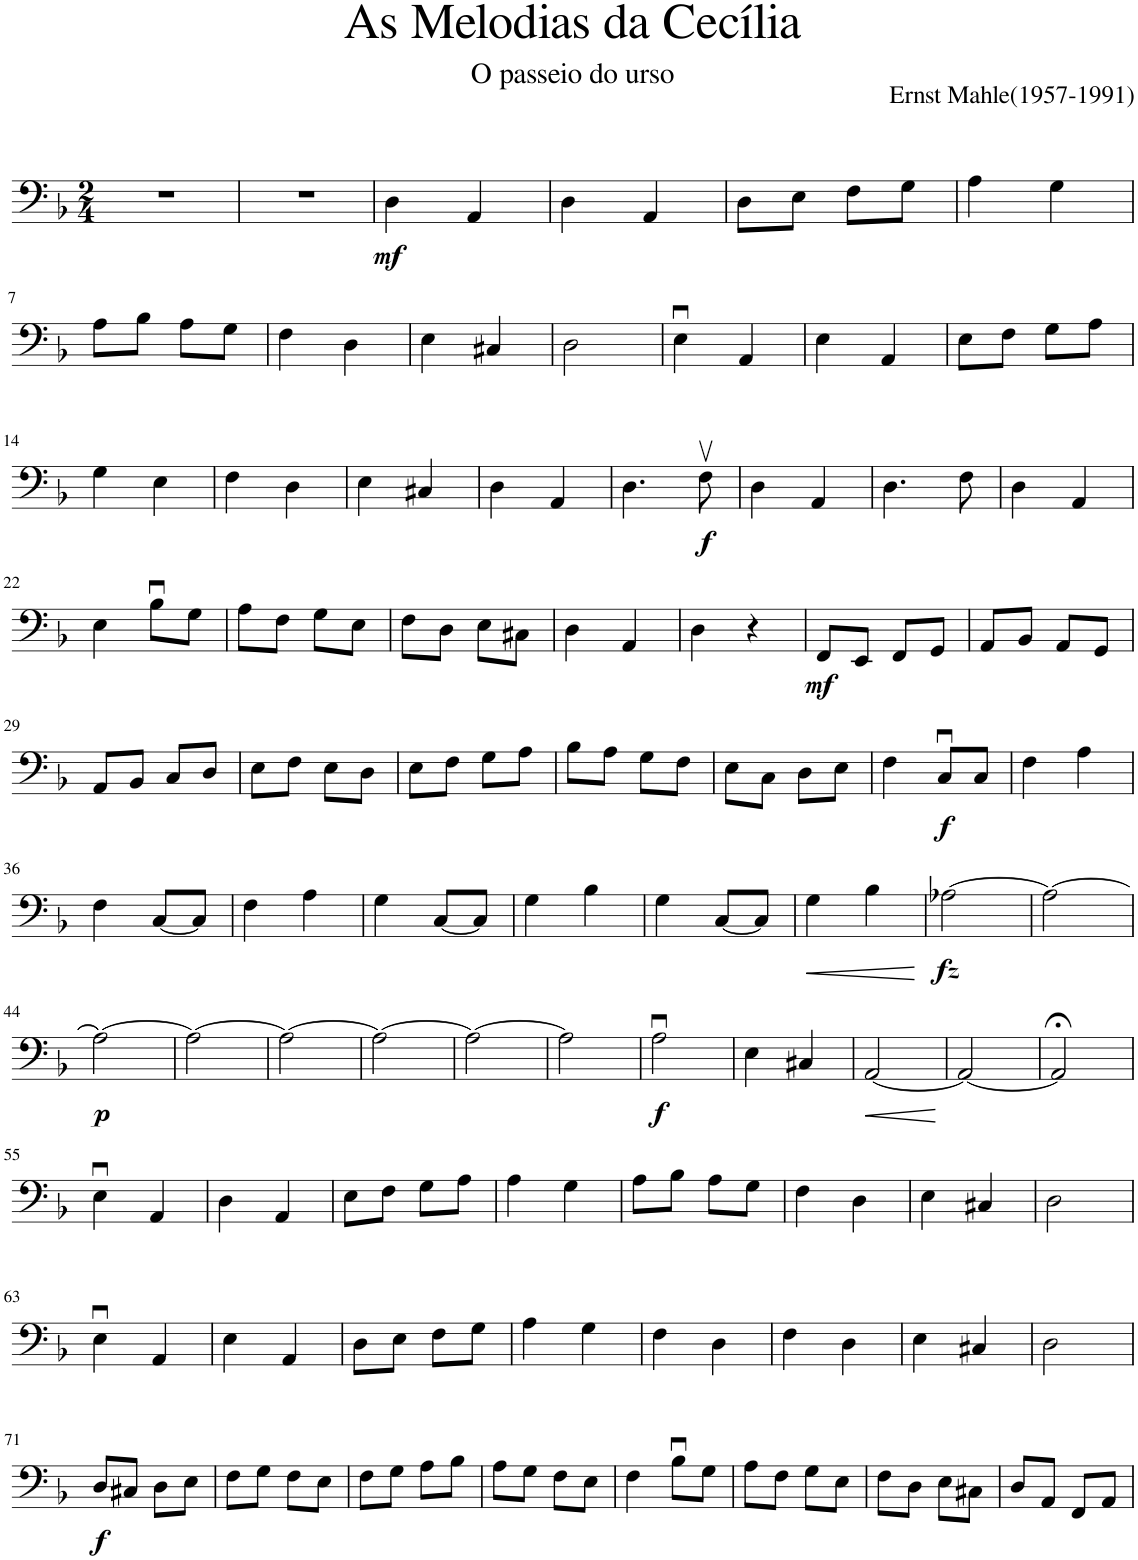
**kern	**dynam
*part1	*part1
*staff1	*staff1
*I"Contrabass	*
*I'Cb.	*
*clefF4	*
*Trd7c12	*
*k[b-]	*
*M2/4	*
=1	=1
2r	.
=2	=2
2r	.
=3	=3
!	!LO:DY:b
4D\	mf
4AA/	.
=4	=4
4D\	.
4AA/	.
=5	=5
8D\L	.
8E\J	.
8F\L	.
8G\J	.
=6	=6
4A\	.
4G\	.
!!LO:LB:g=z
=7	=7
8A\L	.
8B-\J	.
8A\L	.
8G\J	.
=8	=8
4F\	.
4D\	.
=9	=9
4E\	.
4C#X/	.
=10	=10
2D\	.
=11	=11
4Eu\	.
4AA/	.
=12	=12
4E\	.
4AA/	.
=13	=13
8E\L	.
8F\J	.
8G\L	.
8A\J	.
!!LO:LB:g=z
=14	=14
4G\	.
4E\	.
=15	=15
4F\	.
4D\	.
=16	=16
4E\	.
4C#X/	.
=17	=17
4D\	.
4AA/	.
=18	=18
4.D\	.
!	!LO:DY:b
8Fv\	f
=19	=19
4D\	.
4AA/	.
=20	=20
4.D\	.
8F\	.
=21	=21
4D\	.
4AA/	.
!!LO:LB:g=z
=22	=22
4E\	.
8B-u\L	.
8G\J	.
=23	=23
8A\L	.
8F\J	.
8G\L	.
8E\J	.
=24	=24
8F\L	.
8D\J	.
8E\L	.
8C#X\J	.
=25	=25
4D\	.
4AA/	.
=26	=26
4D\	.
4r	.
=27	=27
!	!LO:DY:b
8FF/L	mf
8EE/J	.
8FF/L	.
8GG/J	.
=28	=28
8AA/L	.
8BB-/J	.
8AA/L	.
8GG/J	.
!!LO:LB:g=z
=29	=29
8AA/L	.
8BB-/J	.
8C/L	.
8D/J	.
=30	=30
8E\L	.
8F\J	.
8E\L	.
8D\J	.
=31	=31
8E\L	.
8F\J	.
8G\L	.
8A\J	.
=32	=32
8B-\L	.
8A\J	.
8G\L	.
8F\J	.
=33	=33
8E\L	.
8C\J	.
8D\L	.
8E\J	.
=34	=34
4F\	.
!	!LO:DY:b
8Cu/L	f
8C/J	.
=35	=35
4F\	.
4A\	.
!!LO:LB:g=z
=36	=36
4F\	.
[8C/L	.
8C/J]	.
=37	=37
4F\	.
4A\	.
=38	=38
4G\	.
[8C/L	.
8C/J]	.
=39	=39
4G\	.
4B-\	.
=40	=40
4G\	.
[8C/L	.
8C/J]	.
=41	=41
!	!LO:HP:b
4G\	<
4B-\	.
.	[
=42	=42
!	!LO:DY:b
[2A-X\	fz
=43	=43
2A-\_	.
!!LO:LB:g=z
=44	=44
!	!LO:DY:b
2A-\_	p
=45	=45
2A-\_	.
=46	=46
2A-\_	.
=47	=47
2A-\_	.
=48	=48
2A-\_	.
=49	=49
2A-\]	.
=50	=50
!	!LO:DY:b
2Au\	f
=51	=51
4E\	.
4C#X/	.
=52	=52
!	!LO:HP:b
[2AA/	<
.	[
=53	=53
2AA/_	.
=54	=54
2AA;</]	.
!!LO:LB:g=z
=55	=55
4Eu\	.
4AA/	.
=56	=56
4D\	.
4AA/	.
=57	=57
8E\L	.
8F\J	.
8G\L	.
8A\J	.
=58	=58
4A\	.
4G\	.
=59	=59
8A\L	.
8B-\J	.
8A\L	.
8G\J	.
=60	=60
4F\	.
4D\	.
=61	=61
4E\	.
4C#X/	.
=62	=62
2D\	.
!!LO:LB:g=z
=63	=63
4Eu\	.
4AA/	.
=64	=64
4E\	.
4AA/	.
=65	=65
8D\L	.
8E\J	.
8F\L	.
8G\J	.
=66	=66
4A\	.
4G\	.
=67	=67
4F\	.
4D\	.
=68	=68
4F\	.
4D\	.
=69	=69
4E\	.
4C#X/	.
=70	=70
2D\	.
!!LO:LB:g=z
=71	=71
!	!LO:DY:b
8D/L	f
8C#X/J	.
8D\L	.
8E\J	.
=72	=72
8F\L	.
8G\J	.
8F\L	.
8E\J	.
=73	=73
8F\L	.
8G\J	.
8A\L	.
8B-\J	.
=74	=74
8A\L	.
8G\J	.
8F\L	.
8E\J	.
=75	=75
4F\	.
8B-u\L	.
8G\J	.
=76	=76
8A\L	.
8F\J	.
8G\L	.
8E\J	.
=77	=77
8F\L	.
8D\J	.
8E\L	.
8C#X\J	.
=78	=78
8D/L	.
8AA/J	.
8FF/L	.
8AA/J	.
=	=
*-	*-
